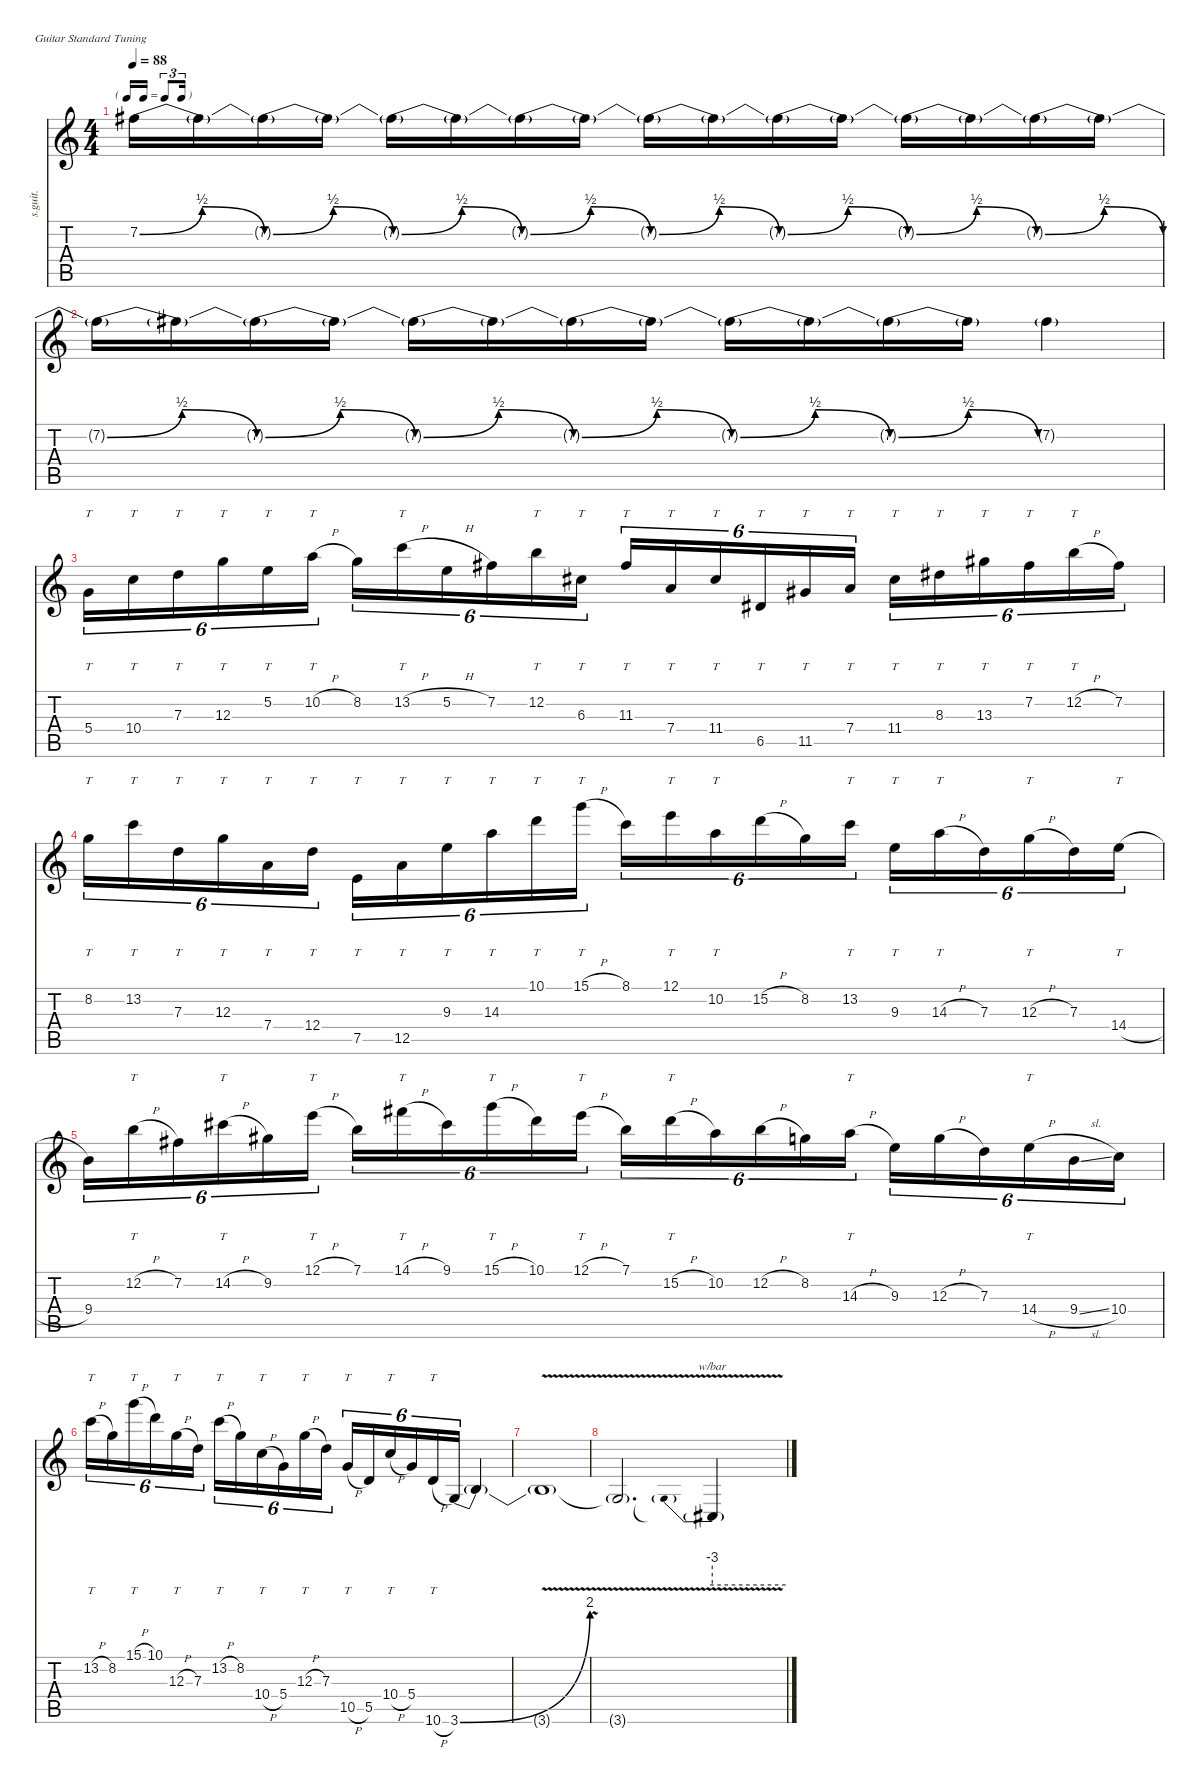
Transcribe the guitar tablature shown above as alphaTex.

\defaultSystemsLayout 4
\hideDynamics
\bracketExtendMode nobrackets
\track ("Track 1" "s.guit.") {instrument electricguitarjazz}
\staff {score tabs}
\tuning (E4 B3 G3 D3 A2 E2)
\ts (4 4)
\tf triplet16th
\tempo 88
\clef g2
\ks c
7.2{be (bendrelease 0 0 30 2 30 2 60 0) acc #}.16{lyrics (0 "") lyrics (1 "") lyrics (2 "") lyrics (3 "") lyrics (4 "") dy f} 7.2{t acc #}.16{lyrics (0 "") lyrics (1 "") lyrics (2 "") lyrics (3 "") lyrics (4 "")} 7.2{be (bendrelease 0 0 30 2 30 2 60 0) t acc #}.16{lyrics (0 "") lyrics (1 "") lyrics (2 "") lyrics (3 "") lyrics (4 "")} 7.2{t acc #}.16{lyrics (0 "") lyrics (1 "") lyrics (2 "") lyrics (3 "") lyrics (4 "")} 7.2{be (bendrelease 0 0 30 2 30 2 60 0) t acc #}.16{lyrics (0 "") lyrics (1 "") lyrics (2 "") lyrics (3 "") lyrics (4 "")} 7.2{t acc #}.16{lyrics (0 "") lyrics (1 "") lyrics (2 "") lyrics (3 "") lyrics (4 "")} 7.2{be (bendrelease 0 0 30 2 30 2 60 0) t acc #}.16{lyrics (0 "") lyrics (1 "") lyrics (2 "") lyrics (3 "") lyrics (4 "")} 7.2{t acc #}.16{lyrics (0 "") lyrics (1 "") lyrics (2 "") lyrics (3 "") lyrics (4 "")} 7.2{be (bendrelease 0 0 30 2 30 2 60 0) t acc #}.16{lyrics (0 "") lyrics (1 "") lyrics (2 "") lyrics (3 "") lyrics (4 "")} 7.2{t acc #}.16{lyrics (0 "") lyrics (1 "") lyrics (2 "") lyrics (3 "") lyrics (4 "")} 7.2{be (bendrelease 0 0 30 2 30 2 60 0) t acc #}.16{lyrics (0 "") lyrics (1 "") lyrics (2 "") lyrics (3 "") lyrics (4 "")} 7.2{t acc #}.16{lyrics (0 "") lyrics (1 "") lyrics (2 "") lyrics (3 "") lyrics (4 "")} 7.2{be (bendrelease 0 0 30 2 30 2 60 0) t acc #}.16{lyrics (0 "") lyrics (1 "") lyrics (2 "") lyrics (3 "") lyrics (4 "")} 7.2{t acc #}.16{lyrics (0 "") lyrics (1 "") lyrics (2 "") lyrics (3 "") lyrics (4 "")} 7.2{be (bendrelease 0 0 30 2 30 2 60 0) t acc #}.16{lyrics (0 "") lyrics (1 "") lyrics (2 "") lyrics (3 "") lyrics (4 "")} 7.2{t acc #}.16{lyrics (0 "") lyrics (1 "") lyrics (2 "") lyrics (3 "") lyrics (4 "")} |
7.2{be (bendrelease 0 0 30 2 30 2 60 0) t acc #}.16{lyrics (0 "") lyrics (1 "") lyrics (2 "") lyrics (3 "") lyrics (4 "")} 7.2{t acc #}.16{lyrics (0 "") lyrics (1 "") lyrics (2 "") lyrics (3 "") lyrics (4 "")} 7.2{be (bendrelease 0 0 30 2 30 2 60 0) t acc #}.16{lyrics (0 "") lyrics (1 "") lyrics (2 "") lyrics (3 "") lyrics (4 "")} 7.2{t acc #}.16{lyrics (0 "") lyrics (1 "") lyrics (2 "") lyrics (3 "") lyrics (4 "")} 7.2{be (bendrelease 0 0 30 2 30 2 60 0) t acc #}.16{lyrics (0 "") lyrics (1 "") lyrics (2 "") lyrics (3 "") lyrics (4 "")} 7.2{t acc #}.16{lyrics (0 "") lyrics (1 "") lyrics (2 "") lyrics (3 "") lyrics (4 "")} 7.2{be (bendrelease 0 0 30 2 30 2 60 0) t acc #}.16{lyrics (0 "") lyrics (1 "") lyrics (2 "") lyrics (3 "") lyrics (4 "")} 7.2{t acc #}.16{lyrics (0 "") lyrics (1 "") lyrics (2 "") lyrics (3 "") lyrics (4 "")} 7.2{be (bendrelease 0 0 30 2 30 2 60 0) t acc #}.16{lyrics (0 "") lyrics (1 "") lyrics (2 "") lyrics (3 "") lyrics (4 "")} 7.2{t acc #}.16{lyrics (0 "") lyrics (1 "") lyrics (2 "") lyrics (3 "") lyrics (4 "")} 7.2{be (bendrelease 0 0 30 2 30 2 60 0) t acc #}.16{lyrics (0 "") lyrics (1 "") lyrics (2 "") lyrics (3 "") lyrics (4 "")} 7.2{t acc #}.16{lyrics (0 "") lyrics (1 "") lyrics (2 "") lyrics (3 "") lyrics (4 "")} 7.2{g acc #}.4{lyrics (0 "") lyrics (1 "") lyrics (2 "") lyrics (3 "") lyrics (4 "") dy mp} |
5.4.16{tt tu (6 4) lyrics (0 "") lyrics (1 "") lyrics (2 "") lyrics (3 "") lyrics (4 "") dy f} 10.4.16{tt tu (6 4) lyrics (0 "") lyrics (1 "") lyrics (2 "") lyrics (3 "") lyrics (4 "")} 7.3.16{tt tu (6 4) lyrics (0 "") lyrics (1 "") lyrics (2 "") lyrics (3 "") lyrics (4 "")} 12.3.16{tt tu (6 4) lyrics (0 "") lyrics (1 "") lyrics (2 "") lyrics (3 "") lyrics (4 "")} 5.2.16{tt tu (6 4) lyrics (0 "") lyrics (1 "") lyrics (2 "") lyrics (3 "") lyrics (4 "")} 10.2{h}.16{tt tu (6 4) lyrics (0 "") lyrics (1 "") lyrics (2 "") lyrics (3 "") lyrics (4 "")} 8.2.16{tu (6 4) lyrics (0 "") lyrics (1 "") lyrics (2 "") lyrics (3 "") lyrics (4 "")} 13.2{h}.16{tt tu (6 4) lyrics (0 "") lyrics (1 "") lyrics (2 "") lyrics (3 "") lyrics (4 "")} 5.2{h}.16{tu (6 4) lyrics (0 "") lyrics (1 "") lyrics (2 "") lyrics (3 "") lyrics (4 "")} 7.2{acc #}.16{tu (6 4) lyrics (0 "") lyrics (1 "") lyrics (2 "") lyrics (3 "") lyrics (4 "")} 12.2.16{tt tu (6 4) lyrics (0 "") lyrics (1 "") lyrics (2 "") lyrics (3 "") lyrics (4 "")} 6.3{acc #}.16{tt tu (6 4) lyrics (0 "") lyrics (1 "") lyrics (2 "") lyrics (3 "") lyrics (4 "")} 11.3{acc #}.16{tt tu (6 4) lyrics (0 "") lyrics (1 "") lyrics (2 "") lyrics (3 "") lyrics (4 "")} 7.4.16{tt tu (6 4) lyrics (0 "") lyrics (1 "") lyrics (2 "") lyrics (3 "") lyrics (4 "")} 11.4{acc #}.16{tt tu (6 4) lyrics (0 "") lyrics (1 "") lyrics (2 "") lyrics (3 "") lyrics (4 "")} 6.5{acc #}.16{tt tu (6 4) lyrics (0 "") lyrics (1 "") lyrics (2 "") lyrics (3 "") lyrics (4 "")} 11.5{acc #}.16{tt tu (6 4) lyrics (0 "") lyrics (1 "") lyrics (2 "") lyrics (3 "") lyrics (4 "")} 7.4.16{tt tu (6 4) lyrics (0 "") lyrics (1 "") lyrics (2 "") lyrics (3 "") lyrics (4 "")} 11.4{acc #}.16{tt tu (6 4) lyrics (0 "") lyrics (1 "") lyrics (2 "") lyrics (3 "") lyrics (4 "")} 8.3{acc #}.16{tt tu (6 4) lyrics (0 "") lyrics (1 "") lyrics (2 "") lyrics (3 "") lyrics (4 "")} 13.3{acc #}.16{tt tu (6 4) lyrics (0 "") lyrics (1 "") lyrics (2 "") lyrics (3 "") lyrics (4 "")} 7.2{acc #}.16{tt tu (6 4) lyrics (0 "") lyrics (1 "") lyrics (2 "") lyrics (3 "") lyrics (4 "")} 12.2{h}.16{tt tu (6 4) lyrics (0 "") lyrics (1 "") lyrics (2 "") lyrics (3 "") lyrics (4 "")} 7.2{acc #}.16{tu (6 4) lyrics (0 "") lyrics (1 "") lyrics (2 "") lyrics (3 "") lyrics (4 "")} |
8.2.16{tt tu (6 4) lyrics (0 "") lyrics (1 "") lyrics (2 "") lyrics (3 "") lyrics (4 "")} 13.2.16{tt tu (6 4) lyrics (0 "") lyrics (1 "") lyrics (2 "") lyrics (3 "") lyrics (4 "")} 7.3.16{tt tu (6 4) lyrics (0 "") lyrics (1 "") lyrics (2 "") lyrics (3 "") lyrics (4 "")} 12.3.16{tt tu (6 4) lyrics (0 "") lyrics (1 "") lyrics (2 "") lyrics (3 "") lyrics (4 "")} 7.4.16{tt tu (6 4) lyrics (0 "") lyrics (1 "") lyrics (2 "") lyrics (3 "") lyrics (4 "")} 12.4.16{tt tu (6 4) lyrics (0 "") lyrics (1 "") lyrics (2 "") lyrics (3 "") lyrics (4 "")} 7.5.16{tt tu (6 4) lyrics (0 "") lyrics (1 "") lyrics (2 "") lyrics (3 "") lyrics (4 "")} 12.5.16{tt tu (6 4) lyrics (0 "") lyrics (1 "") lyrics (2 "") lyrics (3 "") lyrics (4 "")} 9.3.16{tt tu (6 4) lyrics (0 "") lyrics (1 "") lyrics (2 "") lyrics (3 "") lyrics (4 "")} 14.3.16{tt tu (6 4) lyrics (0 "") lyrics (1 "") lyrics (2 "") lyrics (3 "") lyrics (4 "")} 10.1.16{tt tu (6 4) lyrics (0 "") lyrics (1 "") lyrics (2 "") lyrics (3 "") lyrics (4 "")} 15.1{h}.16{tt tu (6 4) lyrics (0 "") lyrics (1 "") lyrics (2 "") lyrics (3 "") lyrics (4 "")} 8.1.16{tu (6 4) lyrics (0 "") lyrics (1 "") lyrics (2 "") lyrics (3 "") lyrics (4 "")} 12.1.16{tt tu (6 4) lyrics (0 "") lyrics (1 "") lyrics (2 "") lyrics (3 "") lyrics (4 "")} 10.2.16{tt tu (6 4) lyrics (0 "") lyrics (1 "") lyrics (2 "") lyrics (3 "") lyrics (4 "")} 15.2{h}.16{tu (6 4) lyrics (0 "") lyrics (1 "") lyrics (2 "") lyrics (3 "") lyrics (4 "")} 8.2.16{tu (6 4) lyrics (0 "") lyrics (1 "") lyrics (2 "") lyrics (3 "") lyrics (4 "")} 13.2.16{tt tu (6 4) lyrics (0 "") lyrics (1 "") lyrics (2 "") lyrics (3 "") lyrics (4 "")} 9.3.16{tt tu (6 4) lyrics (0 "") lyrics (1 "") lyrics (2 "") lyrics (3 "") lyrics (4 "")} 14.3{h}.16{tt tu (6 4) lyrics (0 "") lyrics (1 "") lyrics (2 "") lyrics (3 "") lyrics (4 "")} 7.3.16{tu (6 4) lyrics (0 "") lyrics (1 "") lyrics (2 "") lyrics (3 "") lyrics (4 "")} 12.3{h}.16{tt tu (6 4) lyrics (0 "") lyrics (1 "") lyrics (2 "") lyrics (3 "") lyrics (4 "")} 7.3.16{tu (6 4) lyrics (0 "") lyrics (1 "") lyrics (2 "") lyrics (3 "") lyrics (4 "")} 14.4{h}.16{tt tu (6 4) lyrics (0 "") lyrics (1 "") lyrics (2 "") lyrics (3 "") lyrics (4 "")} |
9.4.16{tu (6 4) lyrics (0 "") lyrics (1 "") lyrics (2 "") lyrics (3 "") lyrics (4 "")} 12.2{h}.16{tt tu (6 4) lyrics (0 "") lyrics (1 "") lyrics (2 "") lyrics (3 "") lyrics (4 "")} 7.2{acc #}.16{tu (6 4) lyrics (0 "") lyrics (1 "") lyrics (2 "") lyrics (3 "") lyrics (4 "")} 14.2{h acc #}.16{tt tu (6 4) lyrics (0 "") lyrics (1 "") lyrics (2 "") lyrics (3 "") lyrics (4 "")} 9.2{acc #}.16{tu (6 4) lyrics (0 "") lyrics (1 "") lyrics (2 "") lyrics (3 "") lyrics (4 "")} 12.1{h}.16{tt tu (6 4) lyrics (0 "") lyrics (1 "") lyrics (2 "") lyrics (3 "") lyrics (4 "")} 7.1.16{tu (6 4) lyrics (0 "") lyrics (1 "") lyrics (2 "") lyrics (3 "") lyrics (4 "")} 14.1{h acc #}.16{tt tu (6 4) lyrics (0 "") lyrics (1 "") lyrics (2 "") lyrics (3 "") lyrics (4 "")} 9.1{acc #}.16{tu (6 4) lyrics (0 "") lyrics (1 "") lyrics (2 "") lyrics (3 "") lyrics (4 "")} 15.1{h}.16{tt tu (6 4) lyrics (0 "") lyrics (1 "") lyrics (2 "") lyrics (3 "") lyrics (4 "")} 10.1.16{tu (6 4) lyrics (0 "") lyrics (1 "") lyrics (2 "") lyrics (3 "") lyrics (4 "")} 12.1{h}.16{tt tu (6 4) lyrics (0 "") lyrics (1 "") lyrics (2 "") lyrics (3 "") lyrics (4 "")} 7.1.16{tu (6 4) lyrics (0 "") lyrics (1 "") lyrics (2 "") lyrics (3 "") lyrics (4 "")} 15.2{h}.16{tt tu (6 4) lyrics (0 "") lyrics (1 "") lyrics (2 "") lyrics (3 "") lyrics (4 "")} 10.2.16{tu (6 4) lyrics (0 "") lyrics (1 "") lyrics (2 "") lyrics (3 "") lyrics (4 "")} 12.2{h}.16{tu (6 4) lyrics (0 "") lyrics (1 "") lyrics (2 "") lyrics (3 "") lyrics (4 "")} 8.2.16{tu (6 4) lyrics (0 "") lyrics (1 "") lyrics (2 "") lyrics (3 "") lyrics (4 "")} 14.3{h}.16{tt tu (6 4) lyrics (0 "") lyrics (1 "") lyrics (2 "") lyrics (3 "") lyrics (4 "")} 9.3.16{tu (6 4) lyrics (0 "") lyrics (1 "") lyrics (2 "") lyrics (3 "") lyrics (4 "")} 12.3{h}.16{tu (6 4) lyrics (0 "") lyrics (1 "") lyrics (2 "") lyrics (3 "") lyrics (4 "")} 7.3.16{tu (6 4) lyrics (0 "") lyrics (1 "") lyrics (2 "") lyrics (3 "") lyrics (4 "")} 14.4{h}.16{tt tu (6 4) lyrics (0 "") lyrics (1 "") lyrics (2 "") lyrics (3 "") lyrics (4 "")} 9.4{sl}.16{tu (6 4) lyrics (0 "") lyrics (1 "") lyrics (2 "") lyrics (3 "") lyrics (4 "")} 10.4.16{tu (6 4) lyrics (0 "") lyrics (1 "") lyrics (2 "") lyrics (3 "") lyrics (4 "")} |
13.2{h}.16{tt tu (6 4) lyrics (0 "") lyrics (1 "") lyrics (2 "") lyrics (3 "") lyrics (4 "")} 8.2.16{tu (6 4) lyrics (0 "") lyrics (1 "") lyrics (2 "") lyrics (3 "") lyrics (4 "")} 15.1{h}.16{tt tu (6 4) lyrics (0 "") lyrics (1 "") lyrics (2 "") lyrics (3 "") lyrics (4 "")} 10.1.16{tu (6 4) lyrics (0 "") lyrics (1 "") lyrics (2 "") lyrics (3 "") lyrics (4 "")} 12.3{h}.16{tt tu (6 4) lyrics (0 "") lyrics (1 "") lyrics (2 "") lyrics (3 "") lyrics (4 "")} 7.3.16{tu (6 4) lyrics (0 "") lyrics (1 "") lyrics (2 "") lyrics (3 "") lyrics (4 "")} 13.2{h}.16{tt tu (6 4) lyrics (0 "") lyrics (1 "") lyrics (2 "") lyrics (3 "") lyrics (4 "")} 8.2.16{tu (6 4) lyrics (0 "") lyrics (1 "") lyrics (2 "") lyrics (3 "") lyrics (4 "")} 10.4{h}.16{tt tu (6 4) lyrics (0 "") lyrics (1 "") lyrics (2 "") lyrics (3 "") lyrics (4 "")} 5.4.16{tu (6 4) lyrics (0 "") lyrics (1 "") lyrics (2 "") lyrics (3 "") lyrics (4 "")} 12.3{h}.16{tt tu (6 4) lyrics (0 "") lyrics (1 "") lyrics (2 "") lyrics (3 "") lyrics (4 "")} 7.3.16{tu (6 4) lyrics (0 "") lyrics (1 "") lyrics (2 "") lyrics (3 "") lyrics (4 "")} 10.5{h}.16{tt tu (6 4) lyrics (0 "") lyrics (1 "") lyrics (2 "") lyrics (3 "") lyrics (4 "")} 5.5.16{tu (6 4) lyrics (0 "") lyrics (1 "") lyrics (2 "") lyrics (3 "") lyrics (4 "")} 10.4{h}.16{tt tu (6 4) lyrics (0 "") lyrics (1 "") lyrics (2 "") lyrics (3 "") lyrics (4 "")} 5.4.16{tu (6 4) lyrics (0 "") lyrics (1 "") lyrics (2 "") lyrics (3 "") lyrics (4 "")} 10.6{h}.16{tt tu (6 4) lyrics (0 "") lyrics (1 "") lyrics (2 "") lyrics (3 "") lyrics (4 "")} 3.6{be (bend 0 0 45 8)}.16{tu (6 4) lyrics (0 "") lyrics (1 "") lyrics (2 "") lyrics (3 "") lyrics (4 "")} 3.6{t}.4{lyrics (0 "") lyrics (1 "") lyrics (2 "") lyrics (3 "") lyrics (4 "")} |
3.6{v t}.1{lyrics (0 "") lyrics (1 "") lyrics (2 "") lyrics (3 "") lyrics (4 "")} |
3.6{v t}.2{d lyrics (0 "") lyrics (1 "") lyrics (2 "") lyrics (3 "") lyrics (4 "")} 3.6{v t}.4{tbe (predive default 0 -12 60 -12) lyrics (0 "") lyrics (1 "") lyrics (2 "") lyrics (3 "") lyrics (4 "")}
